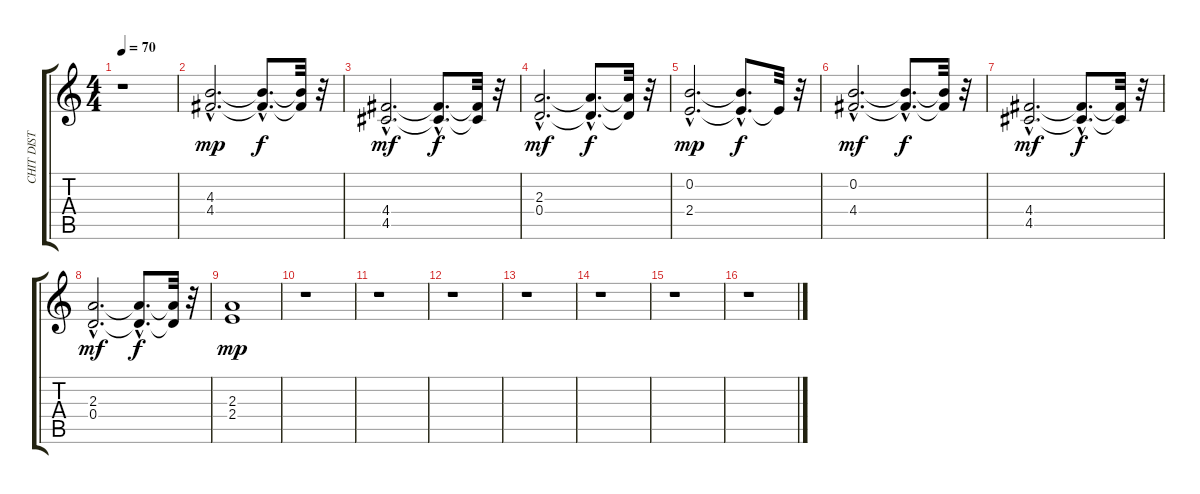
\track ("CHIT DIST" "CHIT DIST") {instrument distortionguitar}
\staff {score tabs}
\tuning (E4 B3 G3 D3 A2 E2) {hide}
\ts (4 4)
\tempo 70
\clef g2
\ks c
r.1{dy mp instrument distortionguitar} |
(4.3{hac} 4.4{hac}).2{d} (4.3{hac t} 4.4{hac t}).8{d dy f} (4.3{t} 4.4{t}).32 r.32 |
(4.4{hac} 4.5{hac}).2{d dy mf} (4.4{hac t} 4.5{hac t}).8{d dy f} (4.4{t} 4.5{t}).32 r.32 |
(2.3{hac} 0.4{hac}).2{d dy mf} (2.3{hac t} 0.4{hac t}).8{d dy f} (2.3{t} 0.4{t}).32 r.32 |
(0.2{hac} 2.4{hac}).2{d dy mp} (0.2{hac t} 2.4{hac t}).8{d dy f} 2.4{t}.32 r.32 |
(0.2{hac} 4.4{hac}).2{d dy mf} (0.2{hac t} 4.4{hac t}).8{d dy f} (0.2{t} 4.4{t}).32 r.32 |
(4.4{hac} 4.5{hac}).2{d dy mf} (4.4{hac t} 4.5{hac t}).8{d dy f} (4.4{t} 4.5{t}).32 r.32 |
(2.3{hac} 0.4{hac}).2{d dy mf} (2.3{hac t} 0.4{hac t}).8{d dy f} (2.3{t} 0.4{t}).32 r.32 |
(2.3 2.4).1{dy mp} |
r.1 |
r.1 |
r.1 |
r.1 |
r.1 |
r.1 |
r.1
